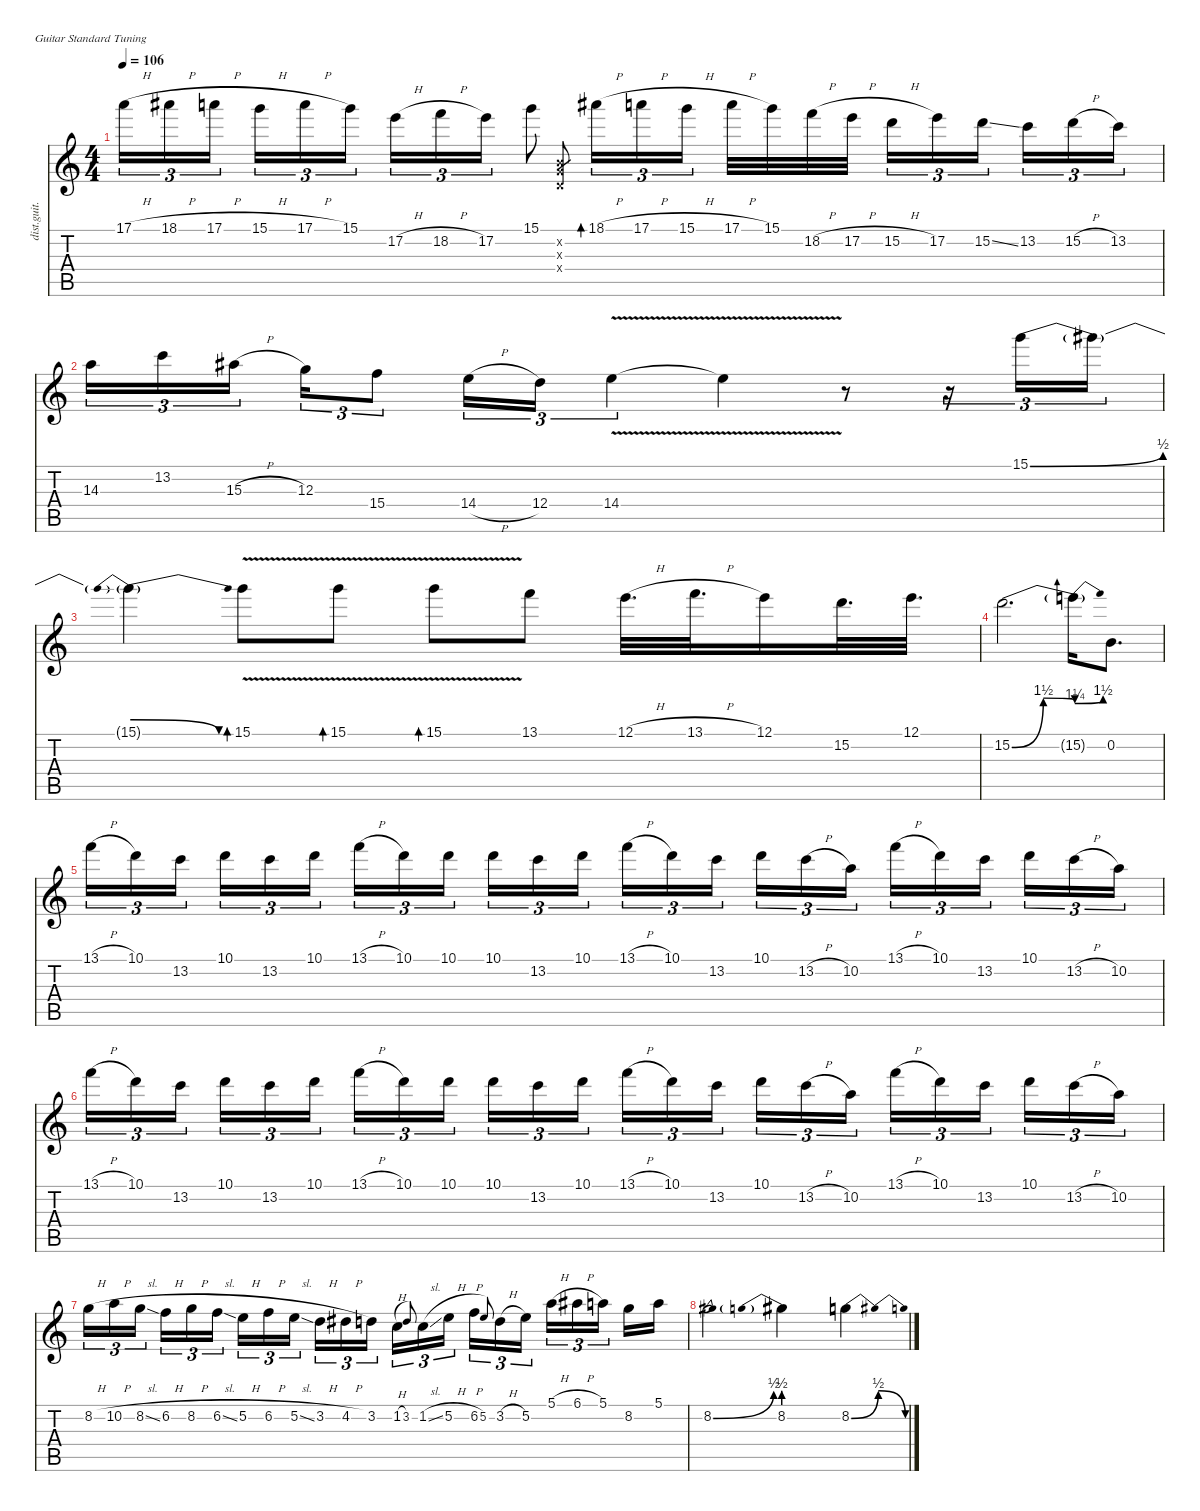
\defaultSystemsLayout 4
\hideDynamics
\bracketExtendMode nobrackets
\track ("Randy Rhoads (Solo)" "dist.guit.") {instrument distortionguitar}
\staff {score tabs}
\tuning (E4 B3 G3 D3 A2 E2)
\ts (4 4)
\tempo 106
\clef g2
\ks c
17.1{h}.16{tu (3 2) dy f beam Down} 18.1{h acc #}.16{tu (3 2) beam Down} 17.1{h}.16{tu (3 2) beam Down} 15.1{h}.16{tu (3 2) beam Down} 17.1{h}.16{tu (3 2) beam Down} 15.1.16{tu (3 2) beam Down} 17.2{h}.16{tu (3 2) beam Down} 18.2{h}.16{tu (3 2) beam Down} 17.2.16{tu (3 2) beam Down} 15.1.8{beam Down} (0.2{x} 0.3{x} 0.4{x}).8{gr dy mf beam Up} 18.1{h acc #}.16{tu (3 2) bd 30 dy f beam Down} 17.1{h}.16{tu (3 2) beam Down} 15.1{h}.16{tu (3 2) beam Down} 17.1{h}.32{beam Down} 15.1.32{beam Down} 18.2{h}.32{beam Down} 17.2{h}.32{beam Down} 15.2{h}.16{tu (3 2) beam Down} 17.2.16{tu (3 2) beam Down} 15.2{ss}.16{tu (3 2) beam Down} 13.2.16{tu (3 2) beam Down} 15.2{h}.16{tu (3 2) beam Down} 13.2.16{tu (3 2) beam Down} |
14.3.16{tu (3 2) beam Down} 13.2.16{tu (3 2) beam Down} 15.3{h acc #}.16{tu (3 2) beam Down} 12.3.16{tu (3 2) beam Down} 15.4.8{tu (3 2) beam Down} 14.4{h}.16{tu (3 2) beam Down} 12.4.16{tu (3 2) beam Down} 14.4{v}.4{tu (3 2) beam Down} 14.4{v t}.4{beam Down} r.8{beam Down} r.16{tu (3 2) beam Down} 15.1{be (bend 0 0 60 2)}.16{tu (3 2) beam Down} 15.1{t}.16{tu (3 2) beam Down} |
15.1{be (prebendrelease 0 2 60 0) t}.4{beam Down} 15.1{v}.8{bd 240 beam Down} 15.1{v}.8{bd 240 beam Down} 15.1{v}.8{bd 240 beam Down} 13.1.8{beam Down} 12.1{h}.32{d beam Down} 13.1{h}.32{d beam Down} 12.1.16{beam Down} 15.2.32{d beam Down} 12.1.32{d beam Down} |
15.2{be (bendrelease 0 0 30 6 30 6 60 5)}.2{d beam Down} 15.2{be (bend 0 5 60 6) t}.16{beam Down} 0.2.8{d beam Down} |
13.1{h}.16{tu (3 2) beam Down} 10.1.16{tu (3 2) beam Down} 13.2.16{tu (3 2) beam Down} 10.1.16{tu (3 2) beam Down} 13.2.16{tu (3 2) beam Down} 10.1.16{tu (3 2) beam Down} 13.1{h}.16{tu (3 2) beam Down} 10.1.16{tu (3 2) beam Down} 10.1.16{tu (3 2) beam Down} 10.1.16{tu (3 2) beam Down} 13.2.16{tu (3 2) beam Down} 10.1.16{tu (3 2) beam Down} 13.1{h}.16{tu (3 2) beam Down} 10.1.16{tu (3 2) beam Down} 13.2.16{tu (3 2) beam Down} 10.1.16{tu (3 2) beam Down} 13.2{h}.16{tu (3 2) beam Down} 10.2.16{tu (3 2) beam Down} 13.1{h}.16{tu (3 2) beam Down} 10.1.16{tu (3 2) beam Down} 13.2.16{tu (3 2) beam Down} 10.1.16{tu (3 2) beam Down} 13.2{h}.16{tu (3 2) beam Down} 10.2.16{tu (3 2) beam Down} |
13.1{h}.16{tu (3 2) beam Down} 10.1.16{tu (3 2) beam Down} 13.2.16{tu (3 2) beam Down} 10.1.16{tu (3 2) beam Down} 13.2.16{tu (3 2) beam Down} 10.1.16{tu (3 2) beam Down} 13.1{h}.16{tu (3 2) beam Down} 10.1.16{tu (3 2) beam Down} 10.1.16{tu (3 2) beam Down} 10.1.16{tu (3 2) beam Down} 13.2.16{tu (3 2) beam Down} 10.1.16{tu (3 2) beam Down} 13.1{h}.16{tu (3 2) beam Down} 10.1.16{tu (3 2) beam Down} 13.2.16{tu (3 2) beam Down} 10.1.16{tu (3 2) beam Down} 13.2{h}.16{tu (3 2) beam Down} 10.2.16{tu (3 2) beam Down} 13.1{h}.16{tu (3 2) beam Down} 10.1.16{tu (3 2) beam Down} 13.2.16{tu (3 2) beam Down} 10.1.16{tu (3 2) beam Down} 13.2{h}.16{tu (3 2) beam Down} 10.2.16{tu (3 2) beam Down} |
8.2{h}.16{tu (3 2) beam Down} 10.2{h}.16{tu (3 2) beam Down} 8.2{sl}.16{tu (3 2) beam Down} 6.2{h}.16{tu (3 2) beam Down} 8.2{h}.16{tu (3 2) beam Down} 6.2{sl}.16{tu (3 2) beam Down} 5.2{h}.16{tu (3 2) beam Down} 6.2{h}.16{tu (3 2) beam Down} 5.2{sl}.16{tu (3 2) beam Down} 3.2{h}.16{tu (3 2) beam Down} 4.2{h acc #}.16{tu (3 2) beam Down} 3.2.16{tu (3 2) beam Down} 1.2{h}.16{tu (3 2) beam Down} 3.2.8{gr onbeat beam Up} 1.2{sl}.16{tu (3 2) beam Down} 5.2{h}.16{tu (3 2) beam Down} 6.2{h}.16{tu (3 2) beam Down} 5.2.8{tu (3 2) gr onbeat beam Up} 3.2{h}.16{tu (3 2) beam Down} 5.2.16{tu (3 2) beam Down} 5.1{h}.16{tu (3 2) beam Down} 6.1{h acc #}.16{tu (3 2) beam Down} 5.1.16{tu (3 2) beam Down} 8.2.16{beam Down} 5.1.16{beam Down} |
8.2{be (bend 0 0 30 2)}.2{beam Down} 8.2{be (prebend 0 2 60 2)}.4{beam Down} 8.2{be (bendrelease 0 0 15 2 30 2 45 0)}.4{beam Down}
